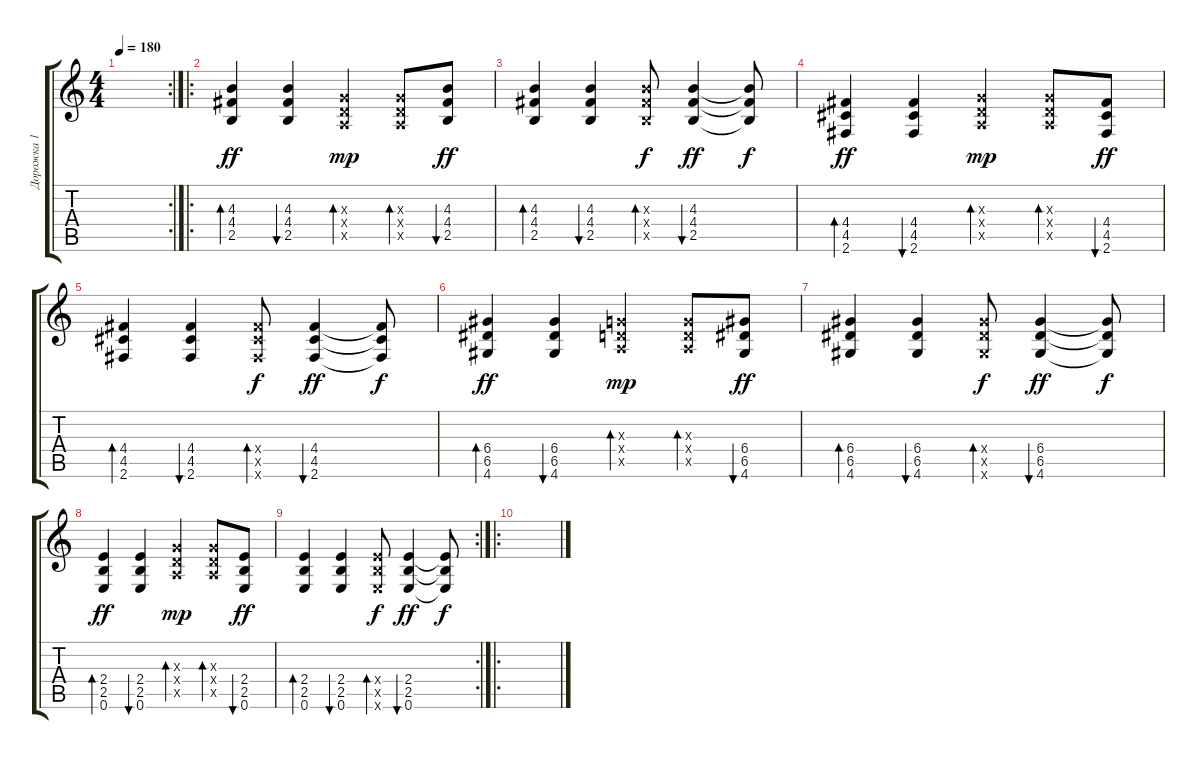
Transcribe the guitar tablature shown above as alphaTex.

\track ("Дорожка 1" "Дорожка 1") {instrument acousticguitarsteel}
\staff {score tabs}
\tuning (E4 B3 G3 D3 A2 E2) {hide}
\rc 2
\ts (4 4)
\tempo 180
\clef g2
\ks c
|
\ro
(4.3 4.4 2.5).4{bd 30 dy ff} (4.3 4.4 2.5).4{bu 30} (0.3{x} 0.4{x} 0.5{x}).4{bd 30 dy mp} (0.3{x} 0.4{x} 0.5{x}).8{bd 30} (4.3 4.4 2.5).8{bu 30 dy ff} |
(4.3 4.4 2.5).4{bd 30} (4.3 4.4 2.5).4{bu 30} (4.3{x} 4.4{x} 2.5{x}).8{bd 30 dy f} (4.3 4.4 2.5).4{bu 30 dy ff} (4.3{t} 4.4{t} 2.5{t}).8{dy f} |
(4.4 4.5 2.6).4{bd 30 dy ff} (4.4 4.5 2.6).4{bu 30} (0.3{x} 0.4{x} 0.5{x}).4{bd 30 dy mp} (0.3{x} 0.4{x} 0.5{x}).8{bd 30} (4.4 4.5 2.6).8{bu 30 dy ff} |
(4.4 4.5 2.6).4{bd 30} (4.4 4.5 2.6).4{bu 30} (4.4{x} 4.5{x} 2.6{x}).8{bd 30 dy f} (4.4 4.5 2.6).4{bu 30 dy ff} (4.4{t} 4.5{t} 2.6{t}).8{dy f} |
(6.4 6.5 4.6).4{bd 30 dy ff} (6.4 6.5 4.6).4{bu 30} (0.3{x} 0.4{x} 0.5{x}).4{bd 30 dy mp} (0.3{x} 0.4{x} 0.5{x}).8{bd 30} (6.4 6.5 4.6).8{bu 30 dy ff} |
(6.4 6.5 4.6).4{bd 30} (6.4 6.5 4.6).4{bu 30} (6.4{x} 6.5{x} 4.6{x}).8{bd 30 dy f} (6.4 6.5 4.6).4{bu 30 dy ff} (6.4{t} 6.5{t} 4.6{t}).8{dy f} |
(2.4 2.5 0.6).4{bd 30 dy ff} (2.4 2.5 0.6).4{bu 30} (0.3{x} 0.4{x} 0.5{x}).4{bd 30 dy mp} (0.3{x} 0.4{x} 0.5{x}).8{bd 30} (2.4 2.5 0.6).8{bu 30 dy ff} |
\rc 2
(2.4 2.5 0.6).4{bd 30} (2.4 2.5 0.6).4{bu 30} (2.4{x} 2.5{x} 0.6{x}).8{bd 30 dy f} (2.4 2.5 0.6).4{bu 30 dy ff} (2.4{t} 2.5{t} 0.6{t}).8{dy f} |
\ro
